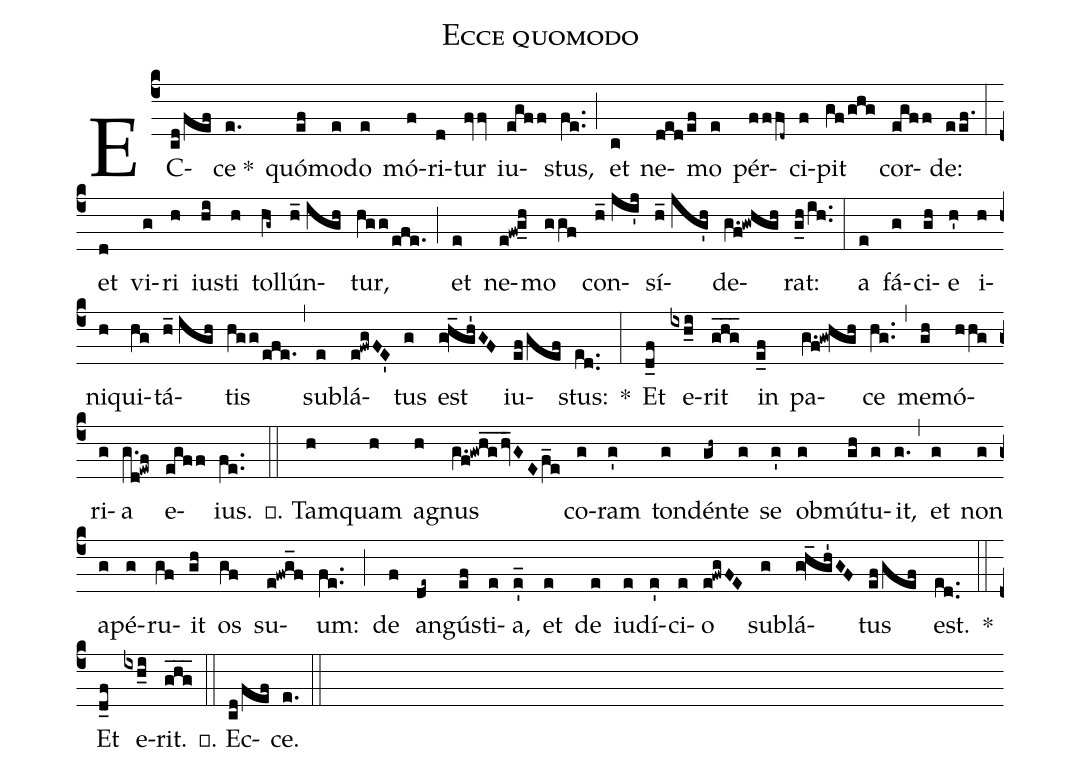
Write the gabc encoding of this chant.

name:Ecce quomodo;
%%
(c4) EC(cd/fef)ce *(e.) quó(ef)mo(e)do(e) mó(f)ri(d)tur(fvv) iu(egff)stus,(fe..) (;)
et(c) ne(ded/ef)mo(e) pér(ff/fd~)ci(f)pit(gf/ghg) cor(egff)de:(eef.) (:)

et(d) vi(g)ri(h) ius(hi)ti(h) tol(hg~)lún(h_//igh)tur,(hgg/efe.) (;)
et(e) ne(e!fw!g_h)mo(ggf) con(h_//ji'j)sí(h_//jg'h)de(g.f!gwhgh)rat:(g_h/ih..) (:)
a(e) fá(g)ci(gh)e(h') i(h)ni(h)qui(hg)tá(h_//igh)tis(hgg/efe.) (,)
sub(e)lá(e!fwgFE')tus(g) est(g!h_gh'GF) iu(ef/gef)stus:(ed..) *(:)

Et (d_f) e(ixh_i)rit(ghg___) in(e_f) pa(g.f!gw!hgh)ce(hg..) (,)
me(gh)mó(hhg)ri(g)a(g.d!ewf) e(egff)ius.(fe..) (::)


℣. Tam(h)quam(h) a(h)gnus(g.f!gwh_g_hv_GEf_e) co(g)ram(g') ton(g)dén(gh~)te(g) se(g') ob(g)mú(gh)tu(g)it,(g.) (,)
et(g) non(g) a(g)pé(g)ru(gf)it(gh) os(gf) su(e!fwg_f)um:(fe..) (;)
de(f) an(de~)gús(ef)ti(e)a,(e'_) et(e) de(e) iu(e)dí(e')ci(e)o(e!fwgFE) sub(g)lá(g!h_gh'GF)tus(ef/gef) est.(ed..) *(::)
Et (d_f) e(ixh_i)rit.(ghg___) (::)
℟. Ec(cd/fef)ce.(e.) (::)
